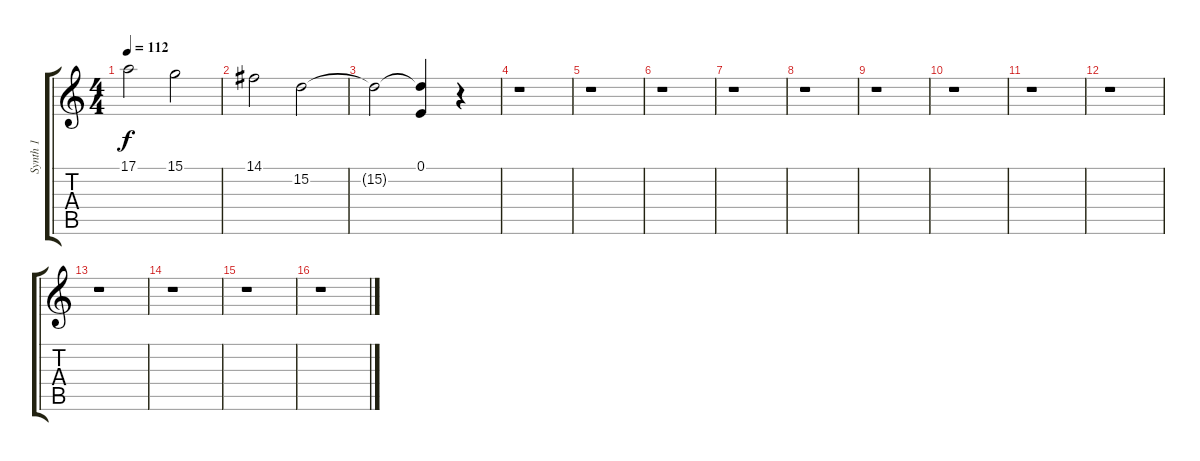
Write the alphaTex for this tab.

\track ("Synth 1" "Synth 1") {instrument pad5bowed}
\staff {score tabs}
\tuning (E4 B3 G3 D3 A2 E2) {hide}
\ts (4 4)
\tempo 112
\clef g2
\ks c
17.1{t}.2{dy f} 15.1.2 |
14.1.2 15.2.2 |
15.2{t}.2 (0.1 15.2{t}).4 r.4 |
r.1 |
r.1 |
r.1 |
r.1 |
r.1 |
r.1 |
r.1 |
r.1 |
r.1 |
r.1 |
r.1 |
r.1 |
r.1
